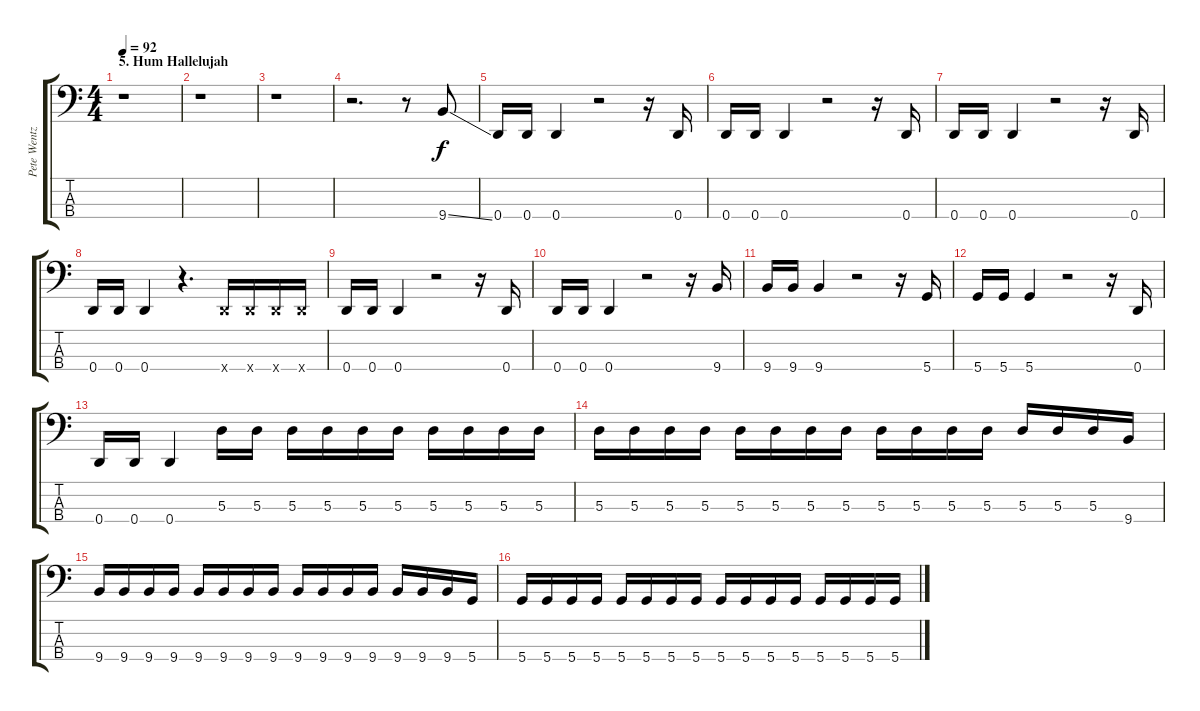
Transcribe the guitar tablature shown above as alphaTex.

\track ("Pete Wentz" "Pete Wentz") {instrument electricbasspick}
\staff {score tabs}
\tuning (G2 D2 A1 D1) {hide}
\ts (4 4)
\section ("" "5. Hum Hallelujah")
\tempo 92
\clef f4
\ks c
r.1{dy f instrument electricbasspick} |
r.1 |
r.1 |
r.2{d} r.8 9.4{ss}.8 |
0.4.16 0.4.16 0.4.4 r.2 r.16 0.4.16 |
0.4.16 0.4.16 0.4.4 r.2 r.16 0.4.16 |
0.4.16 0.4.16 0.4.4 r.2 r.16 0.4.16 |
0.4.16 0.4.16 0.4.4 r.4{d} 0.4{x}.16 0.4{x}.16 0.4{x}.16 0.4{x}.16 |
0.4.16 0.4.16 0.4.4 r.2 r.16 0.4.16 |
0.4.16 0.4.16 0.4.4 r.2 r.16 9.4.16 |
9.4.16 9.4.16 9.4.4 r.2 r.16 5.4.16 |
5.4.16 5.4.16 5.4.4 r.2 r.16 0.4.16 |
0.4.16 0.4.16 0.4.4 5.3.16 5.3.16 5.3.16 5.3.16 5.3.16 5.3.16 5.3.16 5.3.16 5.3.16 5.3.16 |
5.3.16 5.3.16 5.3.16 5.3.16 5.3.16 5.3.16 5.3.16 5.3.16 5.3.16 5.3.16 5.3.16 5.3.16 5.3.16 5.3.16 5.3.16 9.4.16 |
9.4.16 9.4.16 9.4.16 9.4.16 9.4.16 9.4.16 9.4.16 9.4.16 9.4.16 9.4.16 9.4.16 9.4.16 9.4.16 9.4.16 9.4.16 5.4.16 |
5.4.16 5.4.16 5.4.16 5.4.16 5.4.16 5.4.16 5.4.16 5.4.16 5.4.16 5.4.16 5.4.16 5.4.16 5.4.16 5.4.16 5.4.16 5.4.16
